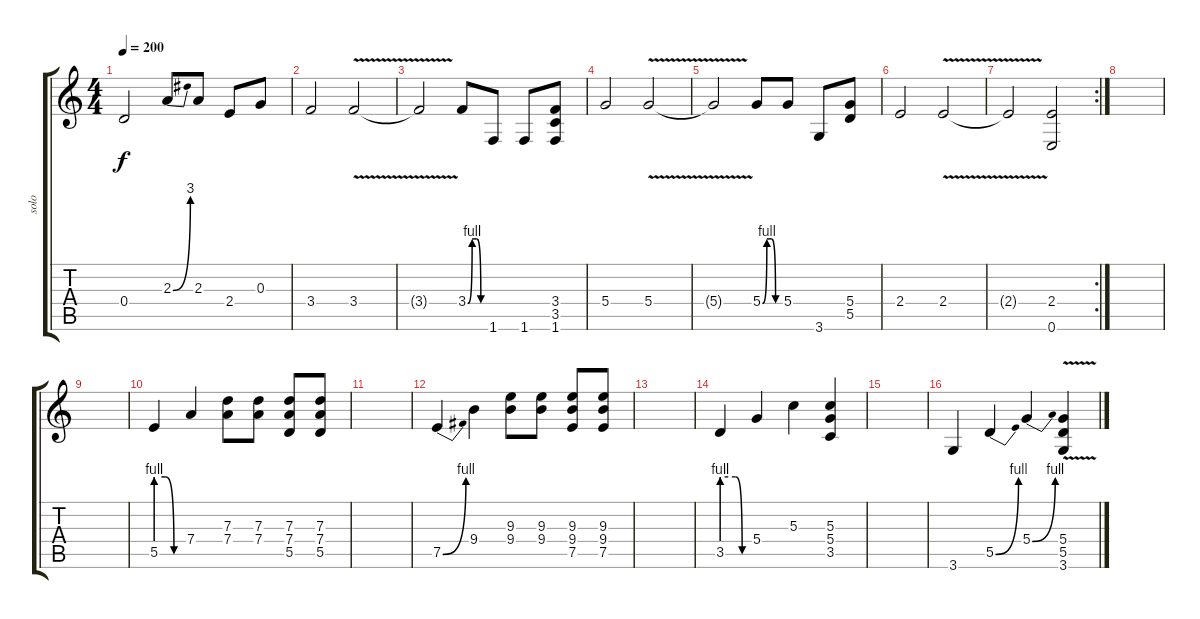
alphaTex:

\track ("solo" "solo") {instrument electricguitarclean}
\staff {score tabs}
\tuning (E4 B3 G3 D3 A2 E2) {hide}
\ts (4 4)
\tempo 200
\clef g2
\ks c
0.4.2{dy f} 2.3{be (bend 0 0 60 12)}.8 2.3.8 2.4.8 0.3.8 |
3.4.2 3.4{v}.2 |
3.4{t}.2 3.4{be (custom 0 0 15 4 30 4 45 0 60 0)}.8 1.6.8 1.6.8 (3.4 3.5 1.6).8 |
5.4.2 5.4{v}.2 |
5.4{t}.2 5.4{be (custom 0 0 15 4 30 4 45 0 60 0)}.8 5.4.8 3.6.8 (5.4 5.5).8 |
2.4.2 2.4{v}.2 |
\rc 2
2.4{t}.2 (2.4 0.6).2 |
|
|
5.5{be (custom 0 4 20 4 40 0 60 0)}.4 7.4.4 (7.3 7.4).8 (7.3 7.4).8 (7.3 7.4 5.5).8 (7.3 7.4 5.5).8 |
|
7.5{be (bend 0 0 60 4)}.4 9.4.4 (9.3 9.4).8 (9.3 9.4).8 (9.3 9.4 7.5).8 (9.3 9.4 7.5).8 |
|
3.5{be (custom 0 4 30 4 45 0 60 0)}.4 5.4.4 5.3.4 (5.3 5.4 3.5).4 |
|
3.6.4 5.5{be (bend 0 0 60 4)}.4 5.4{be (bend 0 0 60 4)}.4 (5.4{v} 5.5 3.6).4
